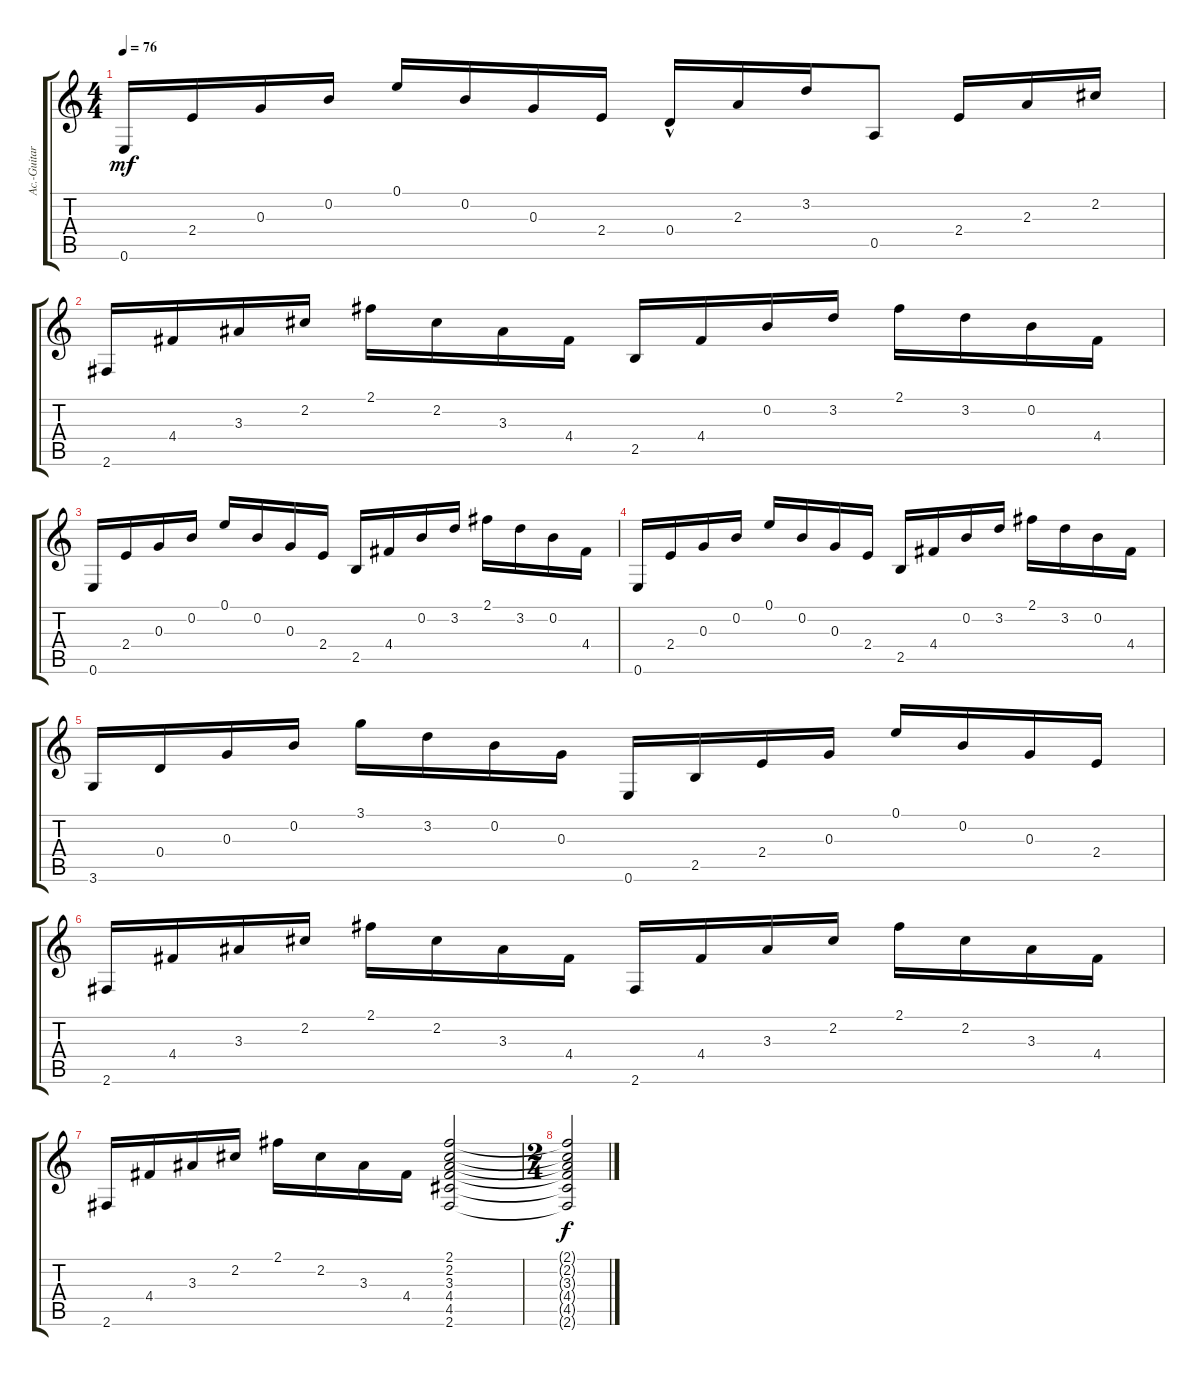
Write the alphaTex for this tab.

\track ("Ac.-Guitar 1" "Ac.-Guitar") {instrument acousticguitarsteel}
\staff {score tabs}
\tuning (E4 B3 G3 D3 A2 E2) {hide}
\ts (4 4)
\tempo 76
\clef g2
\ks c
0.6.16{dy mf} 2.4.16 0.3.16 0.2.16 0.1.16 0.2.16 0.3.16 2.4.16 0.4{hac}.16 2.3.16 3.2.16 0.5.8 2.4.16 2.3.16 2.2.16 |
2.6.16 4.4.16 3.3.16 2.2.16 2.1.16 2.2.16 3.3.16 4.4.16 2.5.16 4.4.16 0.2.16 3.2.16 2.1.16 3.2.16 0.2.16 4.4.16 |
0.6.16 2.4.16 0.3.16 0.2.16 0.1.16 0.2.16 0.3.16 2.4.16 2.5.16 4.4.16 0.2.16 3.2.16 2.1.16 3.2.16 0.2.16 4.4.16 |
0.6.16 2.4.16 0.3.16 0.2.16 0.1.16 0.2.16 0.3.16 2.4.16 2.5.16 4.4.16 0.2.16 3.2.16 2.1.16 3.2.16 0.2.16 4.4.16 |
3.6.16 0.4.16 0.3.16 0.2.16 3.1.16 3.2.16 0.2.16 0.3.16 0.6.16 2.5.16 2.4.16 0.3.16 0.1.16 0.2.16 0.3.16 2.4.16 |
2.6.16 4.4.16 3.3.16 2.2.16 2.1.16 2.2.16 3.3.16 4.4.16 2.6.16 4.4.16 3.3.16 2.2.16 2.1.16 2.2.16 3.3.16 4.4.16 |
2.6.16 4.4.16 3.3.16 2.2.16 2.1.16 2.2.16 3.3.16 4.4.16 (2.1 2.2 3.3 4.4 4.5 2.6).2 |
\ts (2 4)
(2.1{t} 2.2{t} 3.3{t} 4.4{t} 4.5{t} 2.6{t}).2{dy f}
